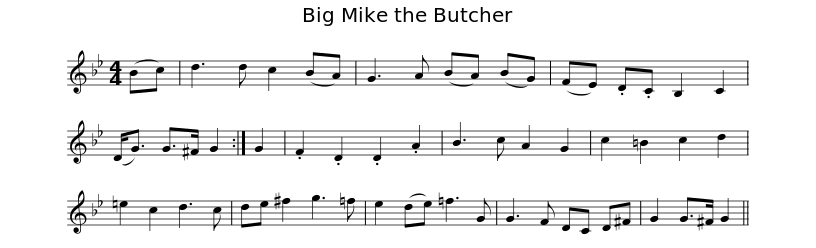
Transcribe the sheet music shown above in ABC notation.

X:1
L:1/8
M:4/4
I:linebreak $
K:Gmin
V:1 treble
V:1
 (Bc) | d3 d c2 (BA) | G3 A (BA) (BG) | (FE) .D.C B,2 C2 | (D<G) G>^F G2 :| %5
 G2 | .F2 .D2 .D2 .A2 | B3 c A2 G2 |$ c2 =B2 c2 d2 | =e2 c2 d3 c | %10
 de ^f2 g3 =f | e2 (de) =f3 G | G3 F DC D^F | G2 G>^F G2 || %14
